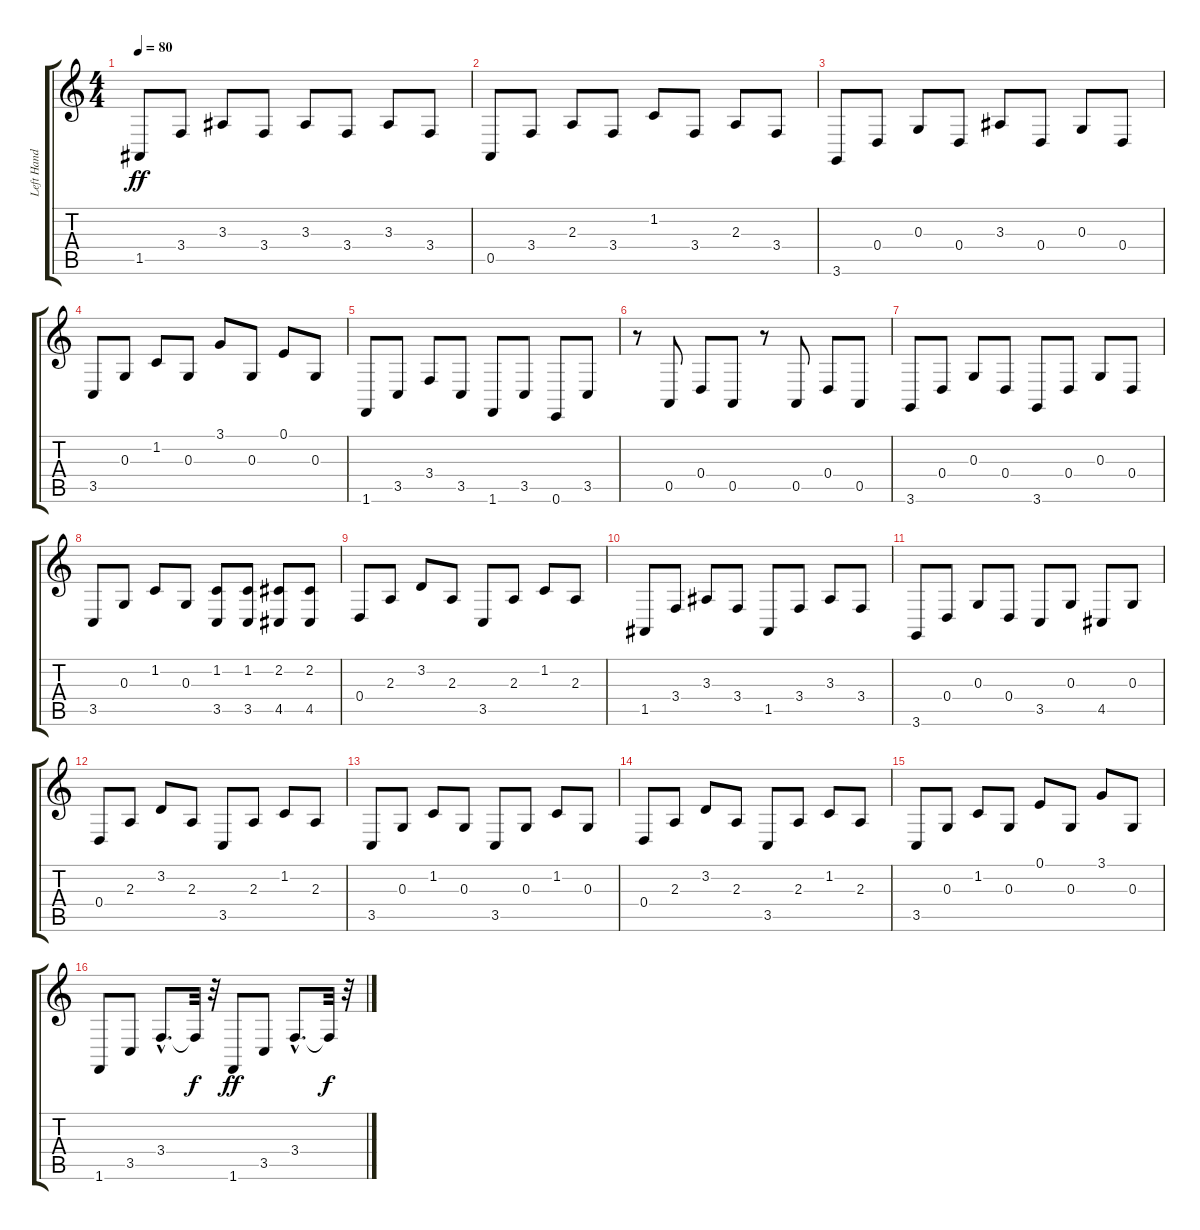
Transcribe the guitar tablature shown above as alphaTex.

\track ("Left Hand" "Left Hand") {instrument acousticgrandpiano}
\staff {score tabs}
\tuning (E4 B3 G3 D3 A2 E2) {hide}
\ts (4 4)
\tempo 80
\clef g2
\ks c
1.5.8{dy ff} 3.4.8 3.3.8 3.4.8 3.3.8 3.4.8 3.3.8 3.4.8 |
0.5.8 3.4.8 2.3.8 3.4.8 1.2.8 3.4.8 2.3.8 3.4.8 |
3.6.8 0.4.8 0.3.8 0.4.8 3.3.8 0.4.8 0.3.8 0.4.8 |
3.5.8 0.3.8 1.2.8 0.3.8 3.1.8 0.3.8 0.1.8 0.3.8 |
1.6.8 3.5.8 3.4.8 3.5.8 1.6.8 3.5.8 0.6.8 3.5.8 |
r.8 0.5.8 0.4.8 0.5.8 r.8 0.5.8 0.4.8 0.5.8 |
3.6.8 0.4.8 0.3.8 0.4.8 3.6.8 0.4.8 0.3.8 0.4.8 |
3.5.8 0.3.8 1.2.8 0.3.8 (1.2 3.5).8 (1.2 3.5).8 (2.2 4.5).8 (2.2 4.5).8 |
0.4.8 2.3.8 3.2.8 2.3.8 3.5.8 2.3.8 1.2.8 2.3.8 |
1.5.8 3.4.8 3.3.8 3.4.8 1.5.8 3.4.8 3.3.8 3.4.8 |
3.6.8 0.4.8 0.3.8 0.4.8 3.5.8 0.3.8 4.5.8 0.3.8 |
0.4.8 2.3.8 3.2.8 2.3.8 3.5.8 2.3.8 1.2.8 2.3.8 |
3.5.8 0.3.8 1.2.8 0.3.8 3.5.8 0.3.8 1.2.8 0.3.8 |
0.4.8 2.3.8 3.2.8 2.3.8 3.5.8 2.3.8 1.2.8 2.3.8 |
3.5.8 0.3.8 1.2.8 0.3.8 0.1.8 0.3.8 3.1.8 0.3.8 |
1.6.8 3.5.8 3.4{hac}.8{d} 3.4{t}.32{dy f} r.32 1.6.8{dy ff} 3.5.8 3.4{hac}.8{d} 3.4{t}.32{dy f} r.32
